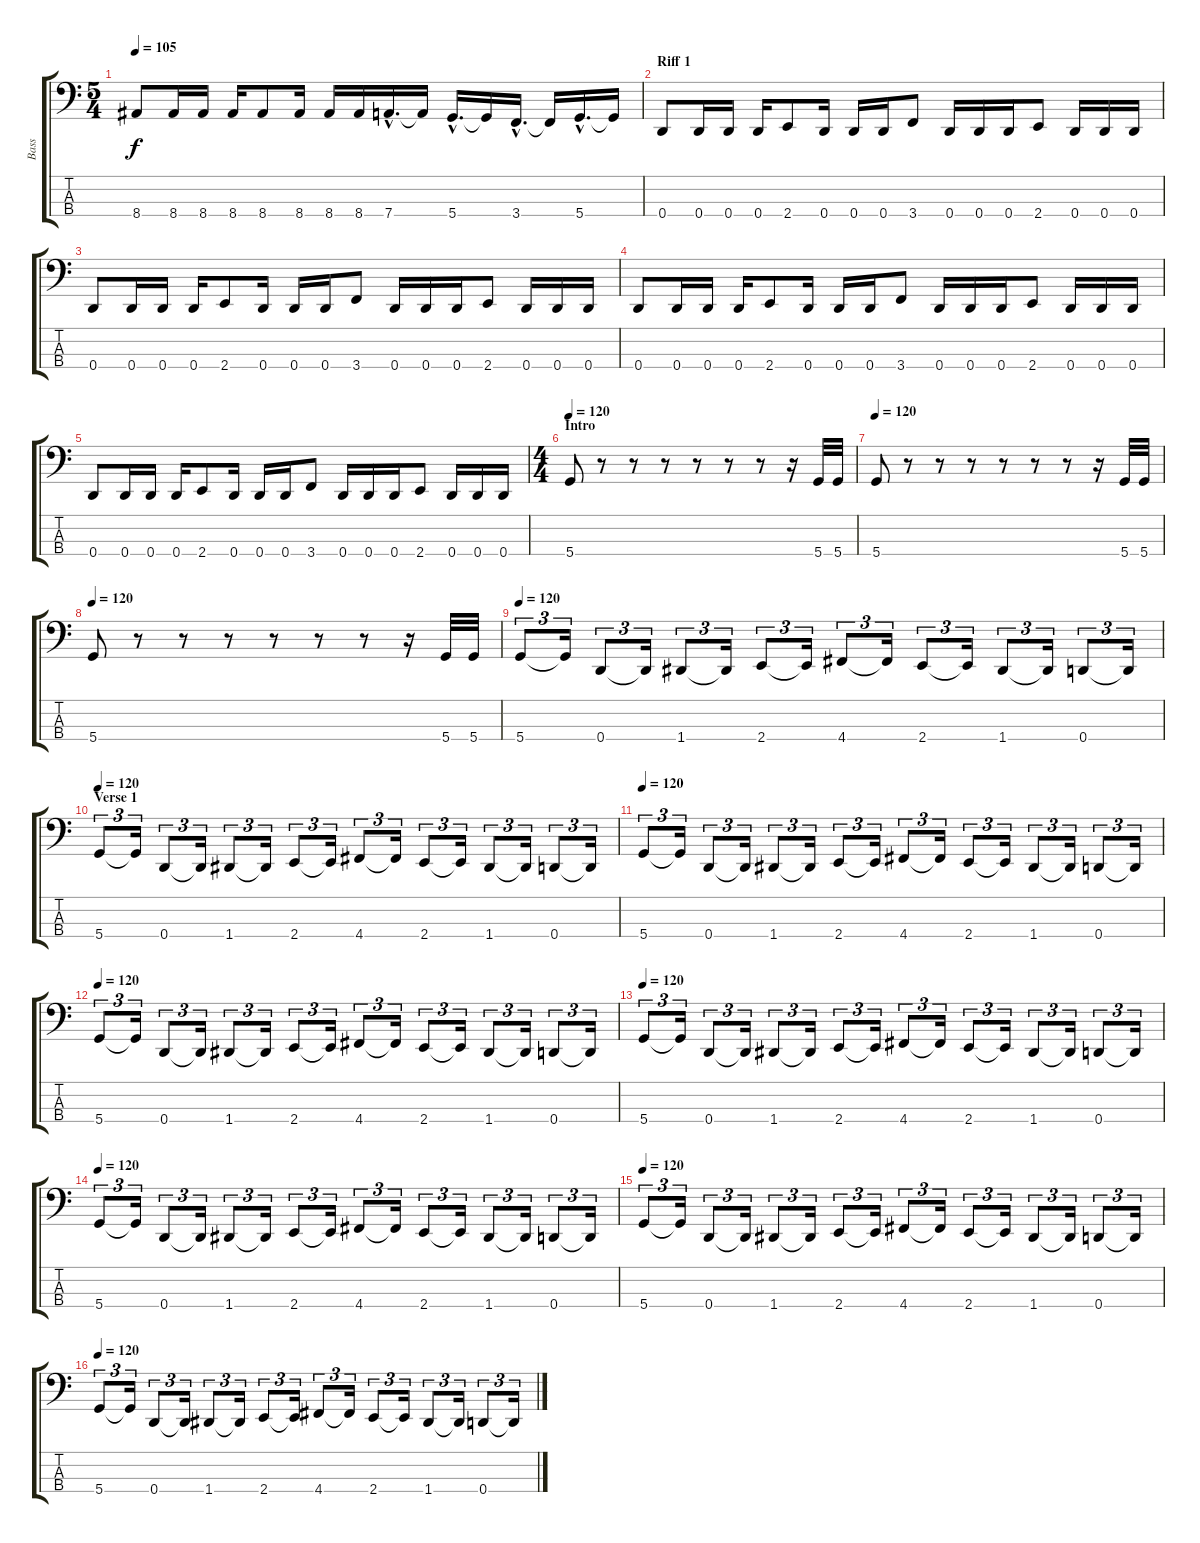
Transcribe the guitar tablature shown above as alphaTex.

\track ("Bass" "Bass") {instrument electricbassfinger}
\staff {score tabs}
\tuning (F2 C2 G1 D1) {hide}
\ts (5 4)
\tempo 105
\clef f4
\ks c
8.4.8{dy f} 8.4.16 8.4.16 8.4.16 8.4.8 8.4.16 8.4.16 8.4.16 7.4{hac}.16{d} 7.4{t}.16 5.4{hac}.16{d} 5.4{t}.16 3.4{hac}.16{d} 3.4{t}.16 5.4{hac}.16{d} 5.4{t}.16 |
\section ("" "Riff 1")
0.4.8{volume 16} 0.4.16 0.4.16 0.4.16 2.4.8 0.4.16 0.4.16 0.4.16 3.4.8 0.4.16 0.4.16 0.4.16 2.4.8 0.4.16 0.4.16 0.4.16 |
0.4.8{volume 16} 0.4.16 0.4.16 0.4.16 2.4.8 0.4.16 0.4.16 0.4.16 3.4.8 0.4.16 0.4.16 0.4.16 2.4.8 0.4.16 0.4.16 0.4.16 |
0.4.8{volume 16} 0.4.16 0.4.16 0.4.16 2.4.8 0.4.16 0.4.16 0.4.16 3.4.8 0.4.16 0.4.16 0.4.16 2.4.8 0.4.16 0.4.16 0.4.16 |
0.4.8{volume 16} 0.4.16 0.4.16 0.4.16 2.4.8 0.4.16 0.4.16 0.4.16 3.4.8 0.4.16 0.4.16 0.4.16 2.4.8 0.4.16 0.4.16 0.4.16 |
\ts (4 4)
\section ("" "Intro")
\tempo 120
5.4.8 r.8 r.8 r.8 r.8 r.8 r.8 r.16 5.4.32 5.4.32 |
\tempo 120
5.4.8 r.8 r.8 r.8 r.8 r.8 r.8 r.16 5.4.32 5.4.32 |
\tempo 120
5.4.8 r.8 r.8 r.8 r.8 r.8 r.8 r.16 5.4.32 5.4.32 |
\tempo 120
5.4.8{tu (3 2)} 5.4{t}.16{tu (3 2)} 0.4.8{tu (3 2)} 0.4{t}.16{tu (3 2)} 1.4.8{tu (3 2)} 1.4{t}.16{tu (3 2)} 2.4.8{tu (3 2)} 2.4{t}.16{tu (3 2)} 4.4.8{tu (3 2)} 4.4{t}.16{tu (3 2)} 2.4.8{tu (3 2)} 2.4{t}.16{tu (3 2)} 1.4.8{tu (3 2)} 1.4{t}.16{tu (3 2)} 0.4.8{tu (3 2)} 0.4{t}.16{tu (3 2)} |
\section ("" "Verse 1")
\tempo 120
5.4.8{tu (3 2)} 5.4{t}.16{tu (3 2)} 0.4.8{tu (3 2)} 0.4{t}.16{tu (3 2)} 1.4.8{tu (3 2)} 1.4{t}.16{tu (3 2)} 2.4.8{tu (3 2)} 2.4{t}.16{tu (3 2)} 4.4.8{tu (3 2)} 4.4{t}.16{tu (3 2)} 2.4.8{tu (3 2)} 2.4{t}.16{tu (3 2)} 1.4.8{tu (3 2)} 1.4{t}.16{tu (3 2)} 0.4.8{tu (3 2)} 0.4{t}.16{tu (3 2)} |
\tempo 120
5.4.8{tu (3 2)} 5.4{t}.16{tu (3 2)} 0.4.8{tu (3 2)} 0.4{t}.16{tu (3 2)} 1.4.8{tu (3 2)} 1.4{t}.16{tu (3 2)} 2.4.8{tu (3 2)} 2.4{t}.16{tu (3 2)} 4.4.8{tu (3 2)} 4.4{t}.16{tu (3 2)} 2.4.8{tu (3 2)} 2.4{t}.16{tu (3 2)} 1.4.8{tu (3 2)} 1.4{t}.16{tu (3 2)} 0.4.8{tu (3 2)} 0.4{t}.16{tu (3 2)} |
\tempo 120
5.4.8{tu (3 2)} 5.4{t}.16{tu (3 2)} 0.4.8{tu (3 2)} 0.4{t}.16{tu (3 2)} 1.4.8{tu (3 2)} 1.4{t}.16{tu (3 2)} 2.4.8{tu (3 2)} 2.4{t}.16{tu (3 2)} 4.4.8{tu (3 2)} 4.4{t}.16{tu (3 2)} 2.4.8{tu (3 2)} 2.4{t}.16{tu (3 2)} 1.4.8{tu (3 2)} 1.4{t}.16{tu (3 2)} 0.4.8{tu (3 2)} 0.4{t}.16{tu (3 2)} |
\tempo 120
5.4.8{tu (3 2)} 5.4{t}.16{tu (3 2)} 0.4.8{tu (3 2)} 0.4{t}.16{tu (3 2)} 1.4.8{tu (3 2)} 1.4{t}.16{tu (3 2)} 2.4.8{tu (3 2)} 2.4{t}.16{tu (3 2)} 4.4.8{tu (3 2)} 4.4{t}.16{tu (3 2)} 2.4.8{tu (3 2)} 2.4{t}.16{tu (3 2)} 1.4.8{tu (3 2)} 1.4{t}.16{tu (3 2)} 0.4.8{tu (3 2)} 0.4{t}.16{tu (3 2)} |
\tempo 120
5.4.8{tu (3 2)} 5.4{t}.16{tu (3 2)} 0.4.8{tu (3 2)} 0.4{t}.16{tu (3 2)} 1.4.8{tu (3 2)} 1.4{t}.16{tu (3 2)} 2.4.8{tu (3 2)} 2.4{t}.16{tu (3 2)} 4.4.8{tu (3 2)} 4.4{t}.16{tu (3 2)} 2.4.8{tu (3 2)} 2.4{t}.16{tu (3 2)} 1.4.8{tu (3 2)} 1.4{t}.16{tu (3 2)} 0.4.8{tu (3 2)} 0.4{t}.16{tu (3 2)} |
\tempo 120
5.4.8{tu (3 2)} 5.4{t}.16{tu (3 2)} 0.4.8{tu (3 2)} 0.4{t}.16{tu (3 2)} 1.4.8{tu (3 2)} 1.4{t}.16{tu (3 2)} 2.4.8{tu (3 2)} 2.4{t}.16{tu (3 2)} 4.4.8{tu (3 2)} 4.4{t}.16{tu (3 2)} 2.4.8{tu (3 2)} 2.4{t}.16{tu (3 2)} 1.4.8{tu (3 2)} 1.4{t}.16{tu (3 2)} 0.4.8{tu (3 2)} 0.4{t}.16{tu (3 2)} |
\tempo 120
5.4.8{tu (3 2)} 5.4{t}.16{tu (3 2)} 0.4.8{tu (3 2)} 0.4{t}.16{tu (3 2)} 1.4.8{tu (3 2)} 1.4{t}.16{tu (3 2)} 2.4.8{tu (3 2)} 2.4{t}.16{tu (3 2)} 4.4.8{tu (3 2)} 4.4{t}.16{tu (3 2)} 2.4.8{tu (3 2)} 2.4{t}.16{tu (3 2)} 1.4.8{tu (3 2)} 1.4{t}.16{tu (3 2)} 0.4.8{tu (3 2)} 0.4{t}.16{tu (3 2)}
